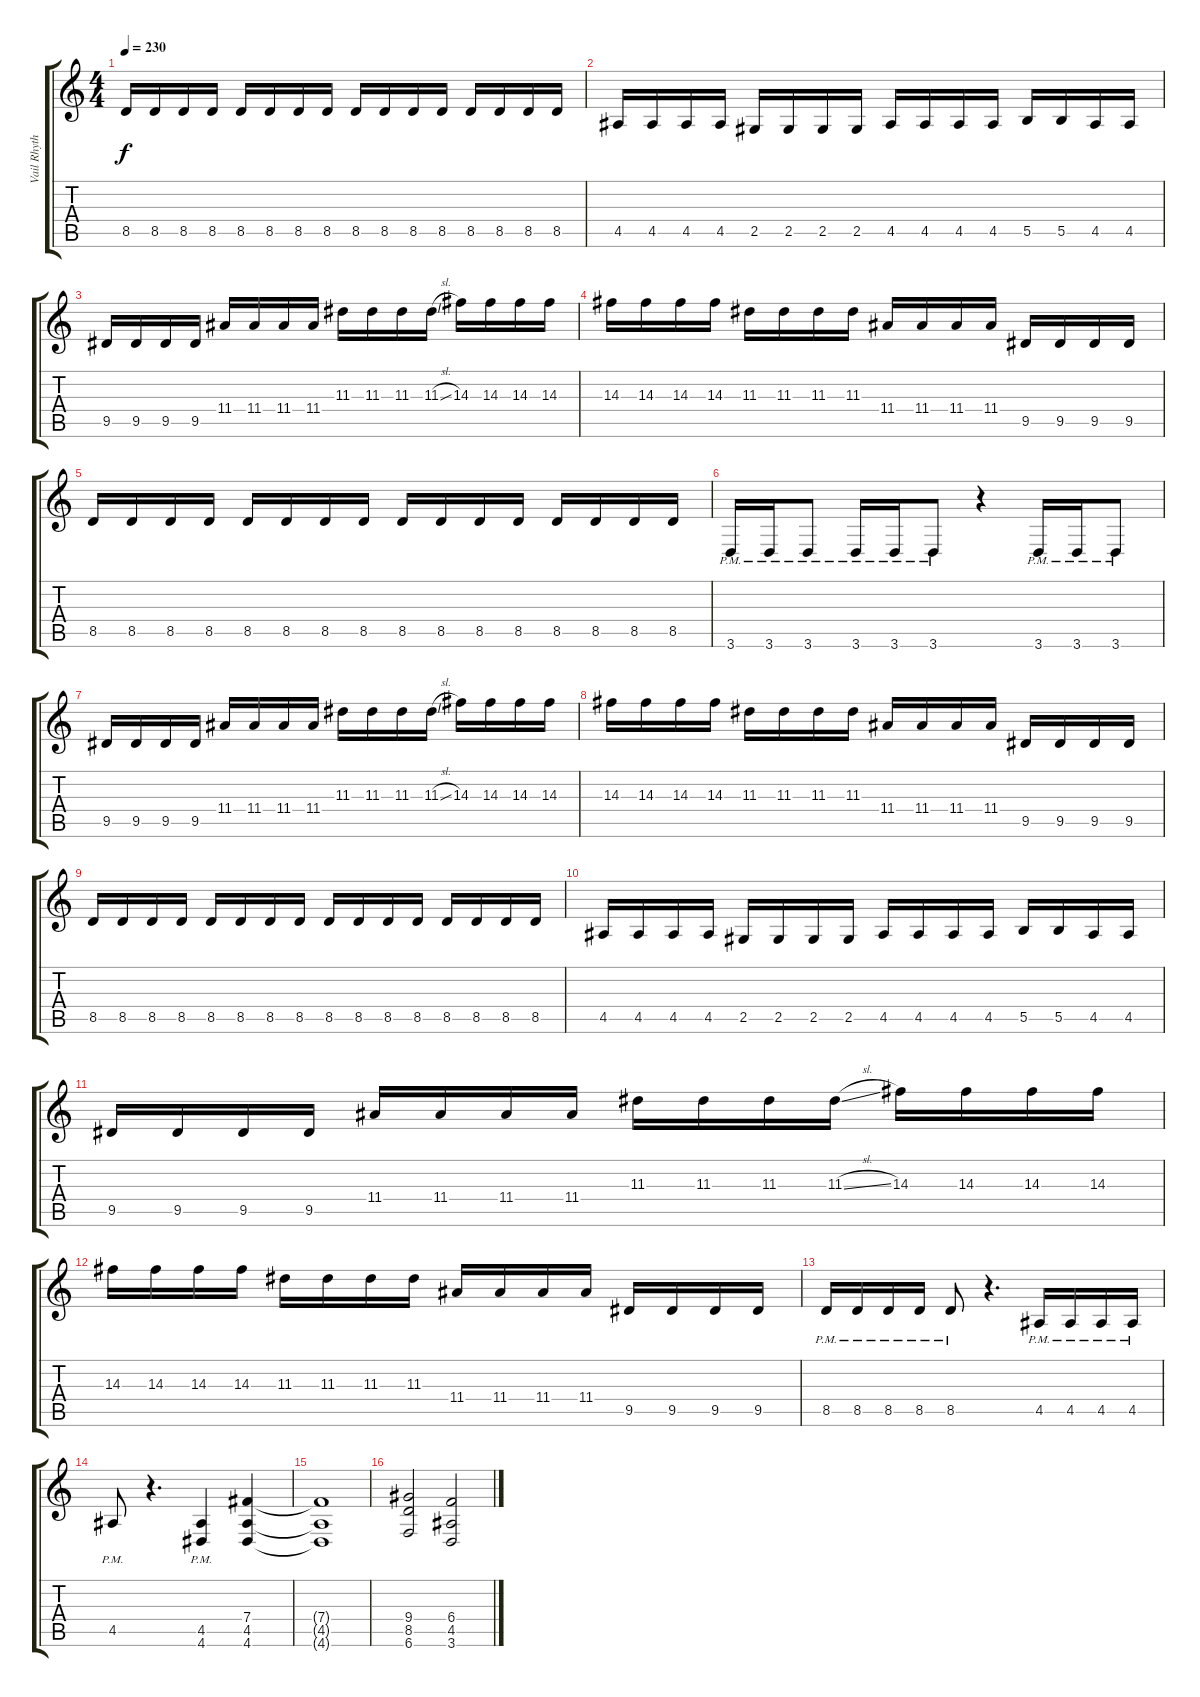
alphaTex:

\track ("Vail Rhythm" "Vail Rhyth") {instrument overdrivenguitar}
\staff {score tabs}
\tuning (Db4 Ab3 E3 B2 Gb2 B1) {hide}
\ts (4 4)
\tempo 230
\clef g2
\ks c
8.5.16{dy f} 8.5.16 8.5.16 8.5.16 8.5.16 8.5.16 8.5.16 8.5.16 8.5.16 8.5.16 8.5.16 8.5.16 8.5.16 8.5.16 8.5.16 8.5.16 |
4.5.16 4.5.16 4.5.16 4.5.16 2.5.16 2.5.16 2.5.16 2.5.16 4.5.16 4.5.16 4.5.16 4.5.16 5.5.16 5.5.16 4.5.16 4.5.16 |
9.5.16 9.5.16 9.5.16 9.5.16 11.4.16 11.4.16 11.4.16 11.4.16 11.3.16 11.3.16 11.3.16 11.3{sl}.16 14.3.16 14.3.16 14.3.16 14.3.16 |
14.3.16 14.3.16 14.3.16 14.3.16 11.3.16 11.3.16 11.3.16 11.3.16 11.4.16 11.4.16 11.4.16 11.4.16 9.5.16 9.5.16 9.5.16 9.5.16 |
8.5.16 8.5.16 8.5.16 8.5.16 8.5.16 8.5.16 8.5.16 8.5.16 8.5.16 8.5.16 8.5.16 8.5.16 8.5.16 8.5.16 8.5.16 8.5.16 |
3.6{pm}.16 3.6{pm}.16 3.6{pm}.8 3.6{pm}.16 3.6{pm}.16 3.6{pm}.8 r.4 3.6{pm}.16 3.6{pm}.16 3.6{pm}.8 |
9.5.16 9.5.16 9.5.16 9.5.16 11.4.16 11.4.16 11.4.16 11.4.16 11.3.16 11.3.16 11.3.16 11.3{sl}.16 14.3.16 14.3.16 14.3.16 14.3.16 |
14.3.16 14.3.16 14.3.16 14.3.16 11.3.16 11.3.16 11.3.16 11.3.16 11.4.16 11.4.16 11.4.16 11.4.16 9.5.16 9.5.16 9.5.16 9.5.16 |
8.5.16 8.5.16 8.5.16 8.5.16 8.5.16 8.5.16 8.5.16 8.5.16 8.5.16 8.5.16 8.5.16 8.5.16 8.5.16 8.5.16 8.5.16 8.5.16 |
4.5.16 4.5.16 4.5.16 4.5.16 2.5.16 2.5.16 2.5.16 2.5.16 4.5.16 4.5.16 4.5.16 4.5.16 5.5.16 5.5.16 4.5.16 4.5.16 |
9.5.16 9.5.16 9.5.16 9.5.16 11.4.16 11.4.16 11.4.16 11.4.16 11.3.16 11.3.16 11.3.16 11.3{sl}.16 14.3.16 14.3.16 14.3.16 14.3.16 |
14.3.16 14.3.16 14.3.16 14.3.16 11.3.16 11.3.16 11.3.16 11.3.16 11.4.16 11.4.16 11.4.16 11.4.16 9.5.16 9.5.16 9.5.16 9.5.16 |
8.5{pm}.16 8.5{pm}.16 8.5{pm}.16 8.5{pm}.16 8.5{pm}.8 r.4{d} 4.5{pm}.16 4.5{pm}.16 4.5{pm}.16 4.5{pm}.16 |
4.5{pm}.8 r.4{d} (4.5{pm} 4.6{pm}).4 (7.4 4.5 4.6).4 |
(7.4{t} 4.5{t} 4.6{t}).1 |
(9.4 8.5 6.6).2 (6.4 4.5 3.6).2
